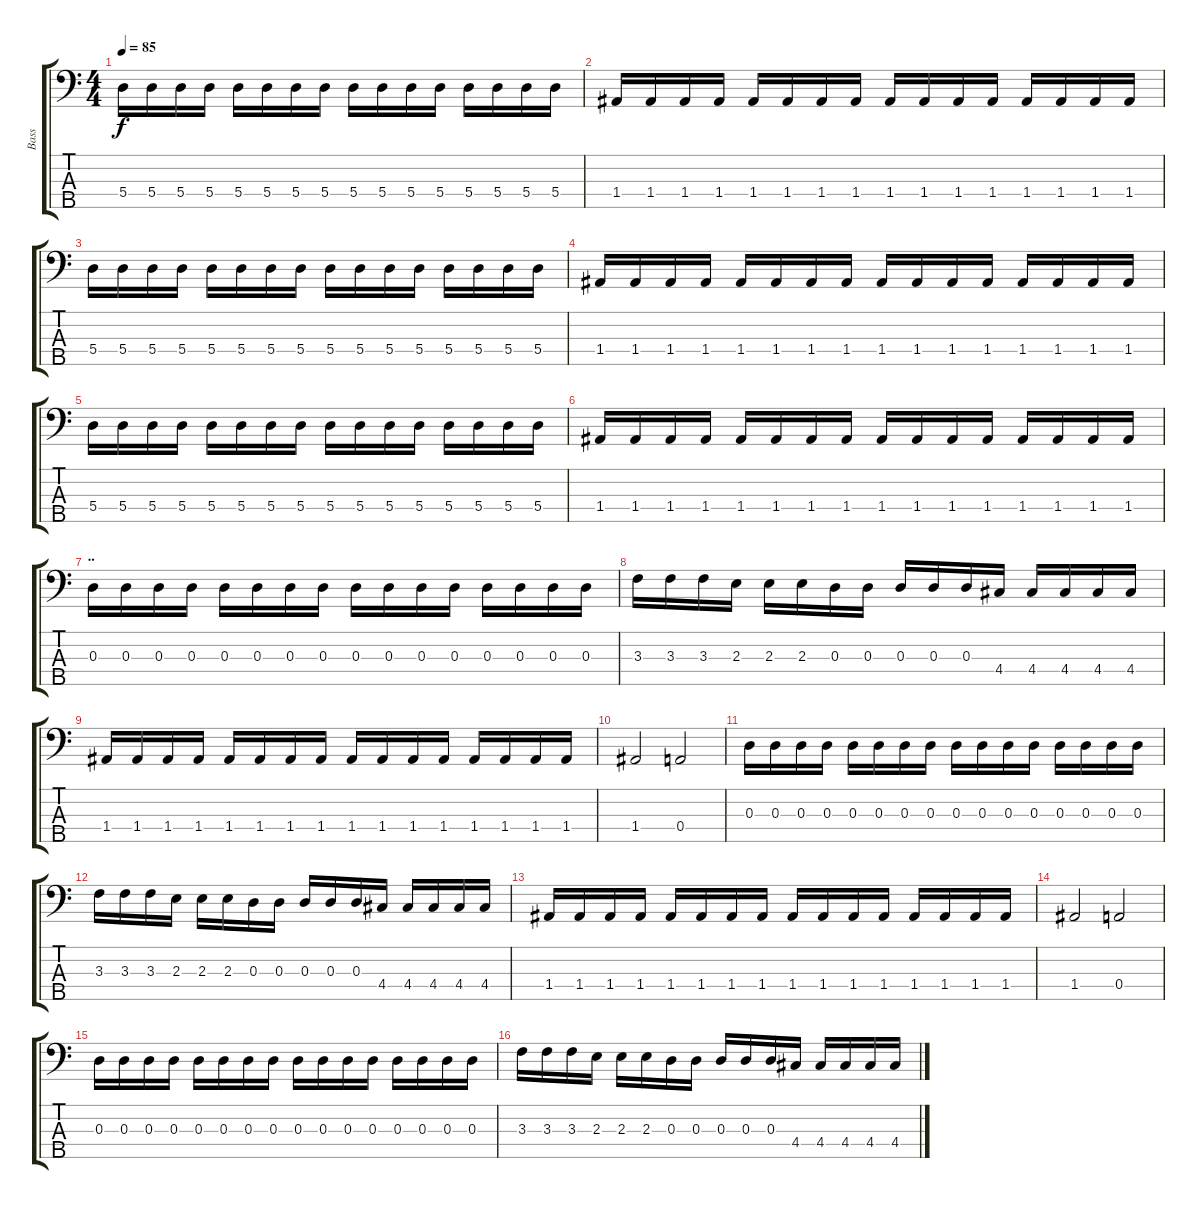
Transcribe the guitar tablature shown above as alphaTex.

\track ("Bass" "Bass") {instrument electricbassfinger}
\staff {score tabs}
\tuning (C3 G2 D2 A1 E1) {hide}
\ts (4 4)
\tempo 85
\clef f4
\ks c
5.4.16{dy f} 5.4.16 5.4.16 5.4.16 5.4.16 5.4.16 5.4.16 5.4.16 5.4.16 5.4.16 5.4.16 5.4.16 5.4.16 5.4.16 5.4.16 5.4.16 |
1.4.16 1.4.16 1.4.16 1.4.16 1.4.16 1.4.16 1.4.16 1.4.16 1.4.16 1.4.16 1.4.16 1.4.16 1.4.16 1.4.16 1.4.16 1.4.16 |
5.4.16 5.4.16 5.4.16 5.4.16 5.4.16 5.4.16 5.4.16 5.4.16 5.4.16 5.4.16 5.4.16 5.4.16 5.4.16 5.4.16 5.4.16 5.4.16 |
1.4.16 1.4.16 1.4.16 1.4.16 1.4.16 1.4.16 1.4.16 1.4.16 1.4.16 1.4.16 1.4.16 1.4.16 1.4.16 1.4.16 1.4.16 1.4.16 |
5.4.16 5.4.16 5.4.16 5.4.16 5.4.16 5.4.16 5.4.16 5.4.16 5.4.16 5.4.16 5.4.16 5.4.16 5.4.16 5.4.16 5.4.16 5.4.16 |
1.4.16 1.4.16 1.4.16 1.4.16 1.4.16 1.4.16 1.4.16 1.4.16 1.4.16 1.4.16 1.4.16 1.4.16 1.4.16 1.4.16 1.4.16 1.4.16 |
\section ("" "..")
0.3.16 0.3.16 0.3.16 0.3.16 0.3.16 0.3.16 0.3.16 0.3.16 0.3.16 0.3.16 0.3.16 0.3.16 0.3.16 0.3.16 0.3.16 0.3.16 |
3.3.16 3.3.16 3.3.16 2.3.16 2.3.16 2.3.16 0.3.16 0.3.16 0.3.16 0.3.16 0.3.16 4.4.16 4.4.16 4.4.16 4.4.16 4.4.16 |
1.4.16 1.4.16 1.4.16 1.4.16 1.4.16 1.4.16 1.4.16 1.4.16 1.4.16 1.4.16 1.4.16 1.4.16 1.4.16 1.4.16 1.4.16 1.4.16 |
1.4.2 0.4.2 |
0.3.16 0.3.16 0.3.16 0.3.16 0.3.16 0.3.16 0.3.16 0.3.16 0.3.16 0.3.16 0.3.16 0.3.16 0.3.16 0.3.16 0.3.16 0.3.16 |
3.3.16 3.3.16 3.3.16 2.3.16 2.3.16 2.3.16 0.3.16 0.3.16 0.3.16 0.3.16 0.3.16 4.4.16 4.4.16 4.4.16 4.4.16 4.4.16 |
1.4.16 1.4.16 1.4.16 1.4.16 1.4.16 1.4.16 1.4.16 1.4.16 1.4.16 1.4.16 1.4.16 1.4.16 1.4.16 1.4.16 1.4.16 1.4.16 |
1.4.2 0.4.2 |
0.3.16 0.3.16 0.3.16 0.3.16 0.3.16 0.3.16 0.3.16 0.3.16 0.3.16 0.3.16 0.3.16 0.3.16 0.3.16 0.3.16 0.3.16 0.3.16 |
3.3.16 3.3.16 3.3.16 2.3.16 2.3.16 2.3.16 0.3.16 0.3.16 0.3.16 0.3.16 0.3.16 4.4.16 4.4.16 4.4.16 4.4.16 4.4.16
